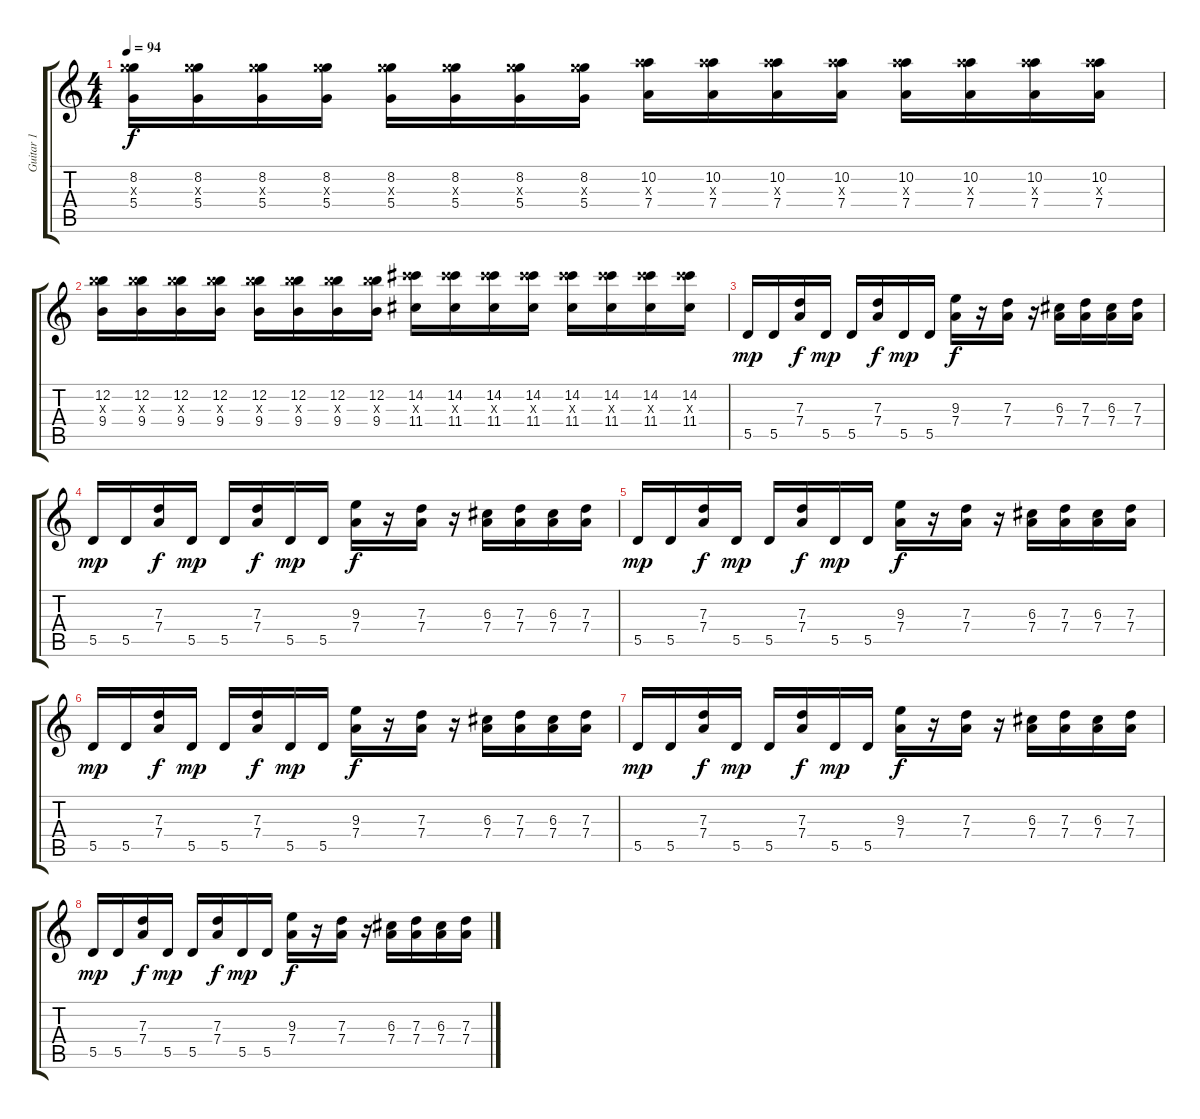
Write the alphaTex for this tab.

\track ("Guitar 1" "Guitar 1") {instrument distortionguitar}
\staff {score tabs}
\tuning (E4 B3 G3 D3 A2 E2) {hide}
\ts (4 4)
\tempo 94
\clef g2
\ks c
(8.2 12.3{x} 5.4).16{dy f} (8.2 12.3{x} 5.4).16 (8.2 12.3{x} 5.4).16 (8.2 12.3{x} 5.4).16 (8.2 12.3{x} 5.4).16 (8.2 12.3{x} 5.4).16 (8.2 12.3{x} 5.4).16 (8.2 12.3{x} 5.4).16 (10.2 14.3{x} 7.4).16 (10.2 14.3{x} 7.4).16 (10.2 14.3{x} 7.4).16 (10.2 14.3{x} 7.4).16 (10.2 14.3{x} 7.4).16 (10.2 14.3{x} 7.4).16 (10.2 14.3{x} 7.4).16 (10.2 14.3{x} 7.4).16 |
(12.2 16.3{x} 9.4).16 (12.2 16.3{x} 9.4).16 (12.2 16.3{x} 9.4).16 (12.2 16.3{x} 9.4).16 (12.2 16.3{x} 9.4).16 (12.2 16.3{x} 9.4).16 (12.2 16.3{x} 9.4).16 (12.2 16.3{x} 9.4).16 (14.2 18.3{x} 11.4).16 (14.2 18.3{x} 11.4).16 (14.2 18.3{x} 11.4).16 (14.2 18.3{x} 11.4).16 (14.2 18.3{x} 11.4).16 (14.2 18.3{x} 11.4).16 (14.2 18.3{x} 11.4).16 (14.2 18.3{x} 11.4).16 |
5.5.16{dy mp volume 10 balance 0} 5.5.16 (7.3 7.4).16{dy f} 5.5.16{dy mp} 5.5.16 (7.3 7.4).16{dy f} 5.5.16{dy mp} 5.5.16 (9.3 7.4).16{dy f} r.16 (7.3 7.4).16 r.16 (6.3 7.4).16 (7.3 7.4).16 (6.3 7.4).16 (7.3 7.4).16 |
5.5.16{dy mp} 5.5.16 (7.3 7.4).16{dy f} 5.5.16{dy mp} 5.5.16 (7.3 7.4).16{dy f} 5.5.16{dy mp} 5.5.16 (9.3 7.4).16{dy f} r.16 (7.3 7.4).16 r.16 (6.3 7.4).16 (7.3 7.4).16 (6.3 7.4).16 (7.3 7.4).16 |
5.5.16{dy mp} 5.5.16 (7.3 7.4).16{dy f} 5.5.16{dy mp} 5.5.16 (7.3 7.4).16{dy f} 5.5.16{dy mp} 5.5.16 (9.3 7.4).16{dy f} r.16 (7.3 7.4).16 r.16 (6.3 7.4).16 (7.3 7.4).16 (6.3 7.4).16 (7.3 7.4).16 |
5.5.16{dy mp} 5.5.16 (7.3 7.4).16{dy f} 5.5.16{dy mp} 5.5.16 (7.3 7.4).16{dy f} 5.5.16{dy mp} 5.5.16 (9.3 7.4).16{dy f} r.16 (7.3 7.4).16 r.16 (6.3 7.4).16 (7.3 7.4).16 (6.3 7.4).16 (7.3 7.4).16 |
5.5.16{dy mp} 5.5.16 (7.3 7.4).16{dy f} 5.5.16{dy mp} 5.5.16 (7.3 7.4).16{dy f} 5.5.16{dy mp} 5.5.16 (9.3 7.4).16{dy f} r.16 (7.3 7.4).16 r.16 (6.3 7.4).16 (7.3 7.4).16 (6.3 7.4).16 (7.3 7.4).16 |
5.5.16{dy mp} 5.5.16 (7.3 7.4).16{dy f} 5.5.16{dy mp} 5.5.16 (7.3 7.4).16{dy f} 5.5.16{dy mp} 5.5.16 (9.3 7.4).16{dy f} r.16 (7.3 7.4).16 r.16 (6.3 7.4).16 (7.3 7.4).16 (6.3 7.4).16 (7.3 7.4).16
